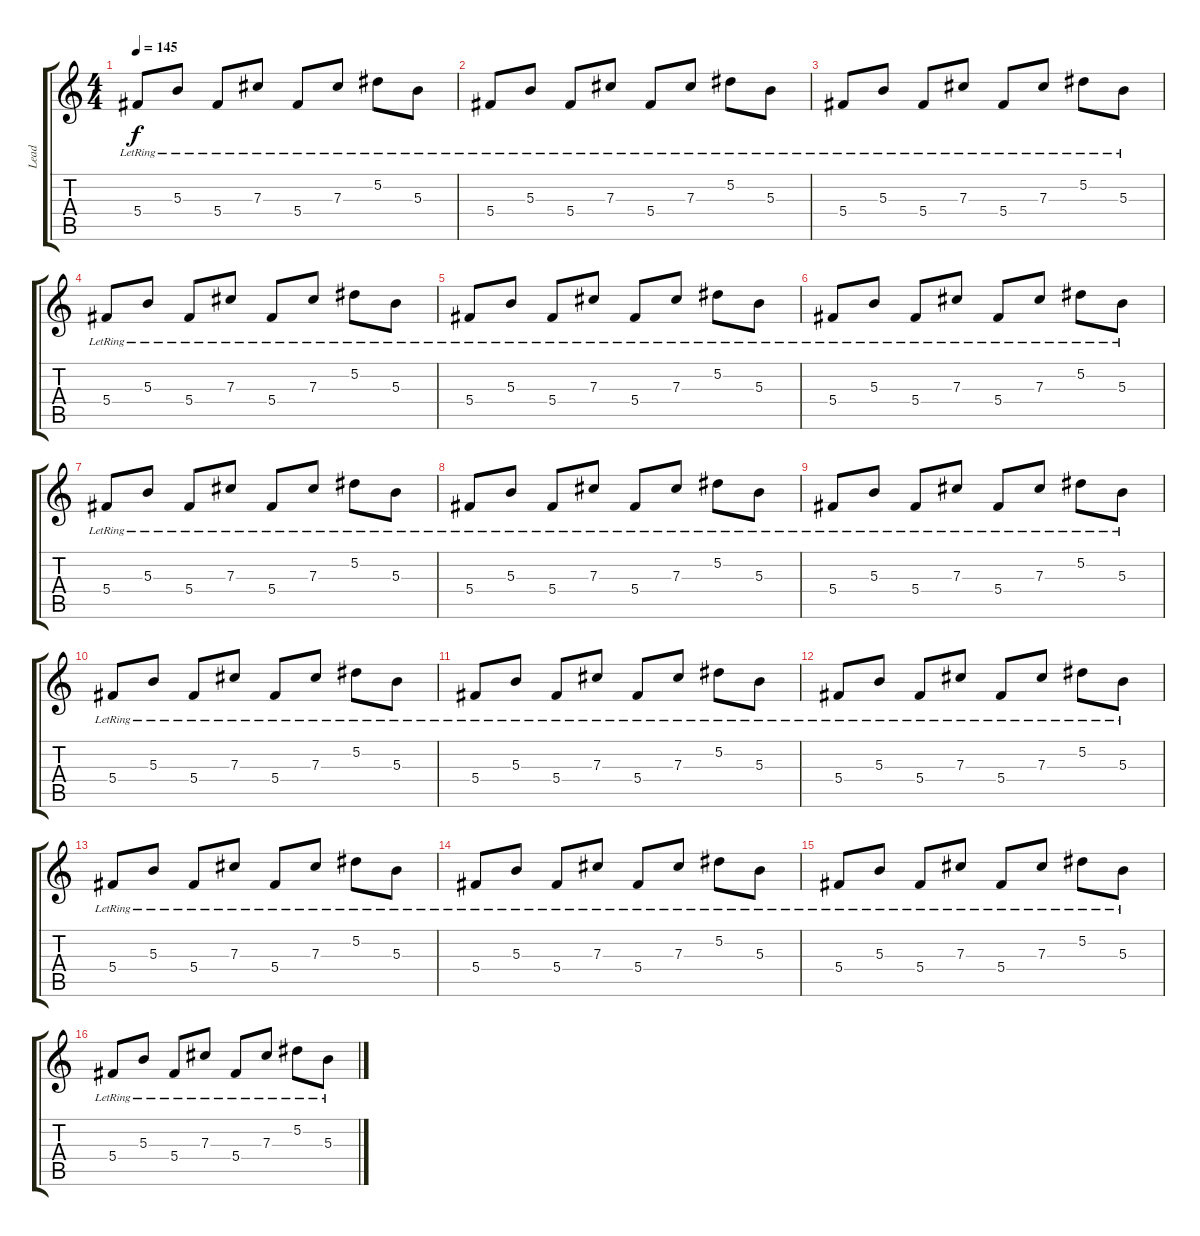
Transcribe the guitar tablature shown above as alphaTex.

\track ("Lead" "Lead") {instrument acousticguitarsteel}
\staff {score tabs}
\tuning (Eb4 Bb3 Gb3 Db3 Ab2 Eb2) {hide}
\ts (4 4)
\tempo 145
\clef g2
\ks c
5.4{lr}.8{dy f} 5.3{lr}.8 5.4{lr}.8 7.3{lr}.8 5.4{lr}.8 7.3{lr}.8 5.2{lr}.8 5.3{lr}.8 |
5.4{lr}.8 5.3{lr}.8 5.4{lr}.8 7.3{lr}.8 5.4{lr}.8 7.3{lr}.8 5.2{lr}.8 5.3{lr}.8 |
5.4{lr}.8 5.3{lr}.8 5.4{lr}.8 7.3{lr}.8 5.4{lr}.8 7.3{lr}.8 5.2{lr}.8 5.3{lr}.8 |
5.4{lr}.8 5.3{lr}.8 5.4{lr}.8 7.3{lr}.8 5.4{lr}.8 7.3{lr}.8 5.2{lr}.8 5.3{lr}.8 |
5.4{lr}.8 5.3{lr}.8 5.4{lr}.8 7.3{lr}.8 5.4{lr}.8 7.3{lr}.8 5.2{lr}.8 5.3{lr}.8 |
5.4{lr}.8 5.3{lr}.8 5.4{lr}.8 7.3{lr}.8 5.4{lr}.8 7.3{lr}.8 5.2{lr}.8 5.3{lr}.8 |
5.4{lr}.8 5.3{lr}.8 5.4{lr}.8 7.3{lr}.8 5.4{lr}.8 7.3{lr}.8 5.2{lr}.8 5.3{lr}.8 |
5.4{lr}.8 5.3{lr}.8 5.4{lr}.8 7.3{lr}.8 5.4{lr}.8 7.3{lr}.8 5.2{lr}.8 5.3{lr}.8 |
5.4{lr}.8 5.3{lr}.8 5.4{lr}.8 7.3{lr}.8 5.4{lr}.8 7.3{lr}.8 5.2{lr}.8 5.3{lr}.8 |
5.4{lr}.8 5.3{lr}.8 5.4{lr}.8 7.3{lr}.8 5.4{lr}.8 7.3{lr}.8 5.2{lr}.8 5.3{lr}.8 |
5.4{lr}.8 5.3{lr}.8 5.4{lr}.8 7.3{lr}.8 5.4{lr}.8 7.3{lr}.8 5.2{lr}.8 5.3{lr}.8 |
5.4{lr}.8 5.3{lr}.8 5.4{lr}.8 7.3{lr}.8 5.4{lr}.8 7.3{lr}.8 5.2{lr}.8 5.3{lr}.8 |
5.4{lr}.8 5.3{lr}.8 5.4{lr}.8 7.3{lr}.8 5.4{lr}.8 7.3{lr}.8 5.2{lr}.8 5.3{lr}.8 |
5.4{lr}.8 5.3{lr}.8 5.4{lr}.8 7.3{lr}.8 5.4{lr}.8 7.3{lr}.8 5.2{lr}.8 5.3{lr}.8 |
5.4{lr}.8 5.3{lr}.8 5.4{lr}.8 7.3{lr}.8 5.4{lr}.8 7.3{lr}.8 5.2{lr}.8 5.3{lr}.8 |
5.4{lr}.8 5.3{lr}.8 5.4{lr}.8 7.3{lr}.8 5.4{lr}.8 7.3{lr}.8 5.2{lr}.8 5.3{lr}.8
